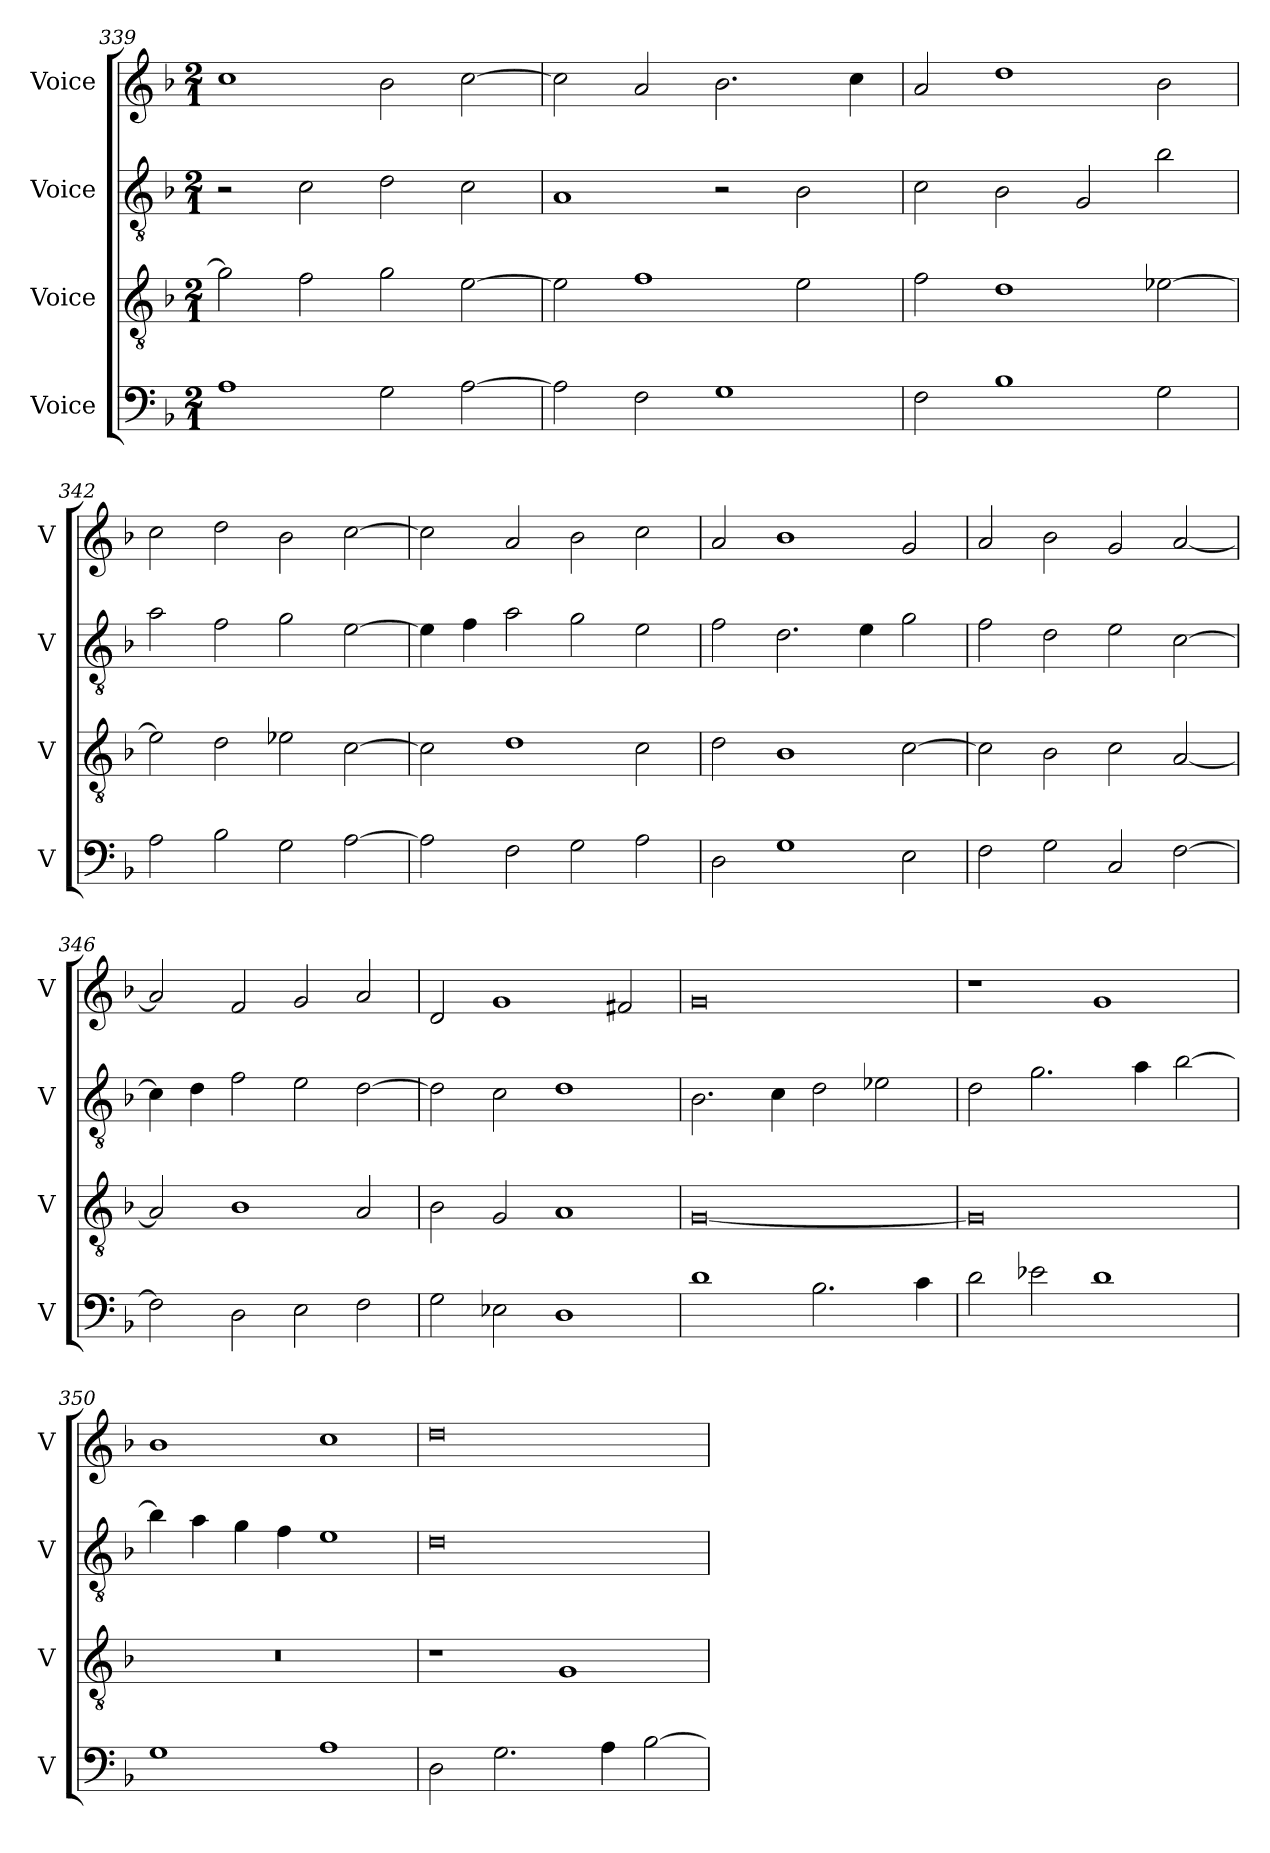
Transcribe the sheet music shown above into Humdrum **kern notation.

**kern	**kern	**kern	**kern
*part4	*part3	*part2	*part1
*staff4	*staff3	*staff2	*staff1
*I"Voice	*I"Voice	*I"Voice	*I"Voice
*I'V	*I'V	*I'V	*I'V
*clefF4	*clefGv2	*clefGv2	*clefG2
*k[b-]	*k[b-]	*k[b-]	*k[b-]
*M2/1	*M2/1	*M2/1	*M2/1
=339	=339	=339	=339
1A	2g\]	2r	1cc
.	2f\	2c\	.
2G\	2g\	2d\	2b-\
[2A\	[2e\	2c\	[2cc\
=340	=340	=340	=340
2A\]	2e\]	1A	2cc\]
2F\	1f	.	2a/
1G	.	2r	2.b-\
.	2e\	2B-\	.
.	.	.	4cc\
!!LO:PB:g=z
=341	=341	=341	=341
2F\	2f\	2c\	2a/
1B-	1d	2B-\	1dd
.	.	2G/	.
2G\	[2e-X\	2b-\	2b-\
=342	=342	=342	=342
2A\	2e-\]	2a\	2cc\
2B-\	2d\	2f\	2dd\
2G\	2e-X\	2g\	2b-\
[2A\	[2c\	[2e\	[2cc\
=343	=343	=343	=343
2A\]	2c\]	4e\]	2cc\]
.	.	4f\	.
2F\	1d	2a\	2a/
2G\	.	2g\	2b-\
2A\	2c\	2e\	2cc\
=344	=344	=344	=344
2D\	2d\	2f\	2a/
1G	1B-	2.d\	1b-
.	.	4e\	.
2E\	[2c\	2g\	2g/
=345	=345	=345	=345
2F\	2c\]	2f\	2a/
2G\	2B-\	2d\	2b-\
2C/	2c\	2e\	2g/
[2F\	[2A/	[2c\	[2a/
=346	=346	=346	=346
2F\]	2A/]	4c\]	2a/]
.	.	4d\	.
2D\	1B-	2f\	2f/
2E\	.	2e\	2g/
2F\	2A/	[2d\	2a/
=347	=347	=347	=347
2G\	2B-\	2d\]	2d/
2E-X\	2G/	2c\	1g
1D	1A	1d	.
.	.	.	2f#X/
!!LO:LB:g=z
=348	=348	=348	=348
1d	[0G	2.B-\	0g
.	.	4c\	.
2.B-\	.	2d\	.
.	.	2e-X\	.
4c\	.	.	.
=349	=349	=349	=349
2d\	0G]	2d\	1r
2e-X\	.	2.g\	.
1d	.	.	1g
.	.	4a\	.
.	.	[2b-\	.
=350	=350	=350	=350
1G	0r	4b-\]	1b-
.	.	4a\	.
.	.	4g\	.
.	.	4f\	.
1A	.	1e	1cc
=351	=351	=351	=351
2D\	1r	0d	0dd
2.G\	.	.	.
.	1G	.	.
4A\	.	.	.
[2B-\	.	.	.
=	=	=	=
*-	*-	*-	*-
